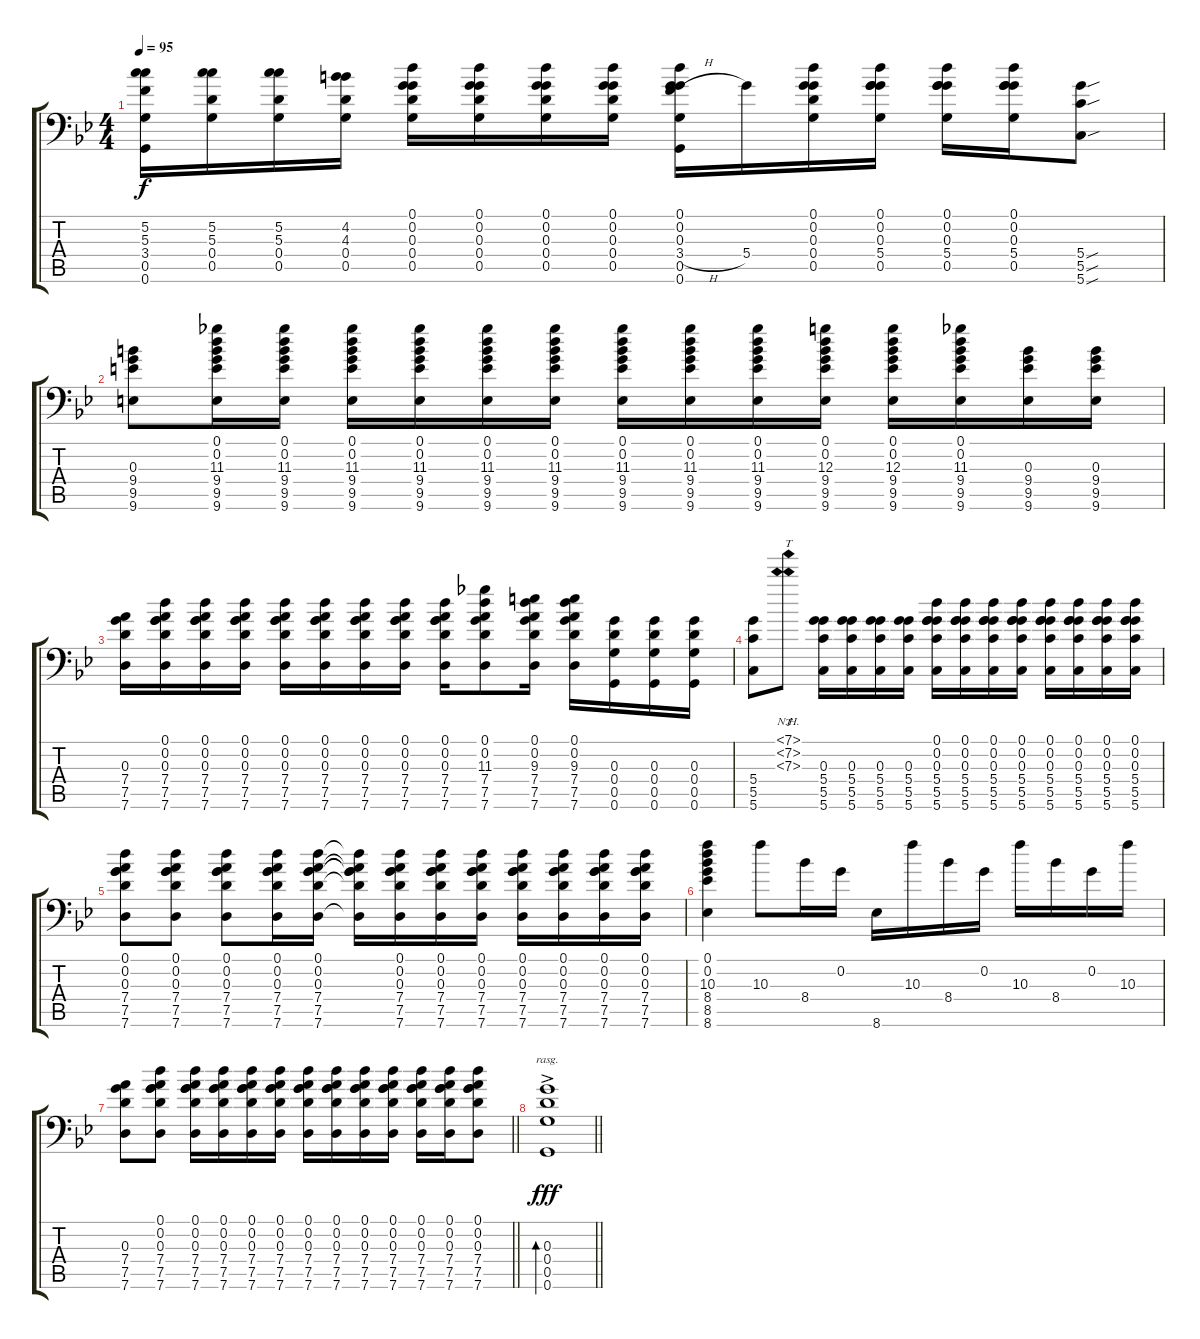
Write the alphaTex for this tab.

\track "" {instrument acousticguitarsteel}
\staff {score tabs}
\tuning (D4 G3 G3 D3 G2 G1) {hide}
\ts (4 4)
\tempo 95
\clef f4
\ks bb
(5.2 5.3 3.4 0.5 0.6).16{dy f} (5.2 5.3 0.4 0.5).16 (5.2 5.3 0.4 0.5).16 (4.2 4.3 0.4 0.5).16 (0.1 0.2 0.3 0.4 0.5).16 (0.1 0.2 0.3 0.4 0.5).16 (0.1 0.2 0.3 0.4 0.5).16 (0.1 0.2 0.3 0.4 0.5).16 (0.1 0.2 0.3 3.4{h} 0.5 0.6).16 5.4.16 (0.1 0.2 0.3 0.4 0.5).16 (0.1 0.2 0.3 5.4 0.5).16 (0.1 0.2 0.3 5.4 0.5).16 (0.1 0.2 0.3 5.4 0.5).16 (5.4{sou} 5.5{sou} 5.6{sou}).8 |
(0.3 9.4 9.5 9.6).8 (0.1 0.2 11.3 9.4 9.5 9.6).16 (0.1 0.2 11.3 9.4 9.5 9.6).16 (0.1 0.2 11.3 9.4 9.5 9.6).16 (0.1 0.2 11.3 9.4 9.5 9.6).16 (0.1 0.2 11.3 9.4 9.5 9.6).16 (0.1 0.2 11.3 9.4 9.5 9.6).16 (0.1 0.2 11.3 9.4 9.5 9.6).16 (0.1 0.2 11.3 9.4 9.5 9.6).16 (0.1 0.2 11.3 9.4 9.5 9.6).16 (0.1 0.2 12.3 9.4 9.5 9.6).16 (0.1 0.2 12.3 9.4 9.5 9.6).16 (0.1 0.2 11.3 9.4 9.5 9.6).16 (0.3 9.4 9.5 9.6).16 (0.3 9.4 9.5 9.6).16 |
(0.3 7.4 7.5 7.6).16 (0.1 0.2 0.3 7.4 7.5 7.6).16 (0.1 0.2 0.3 7.4 7.5 7.6).16 (0.1 0.2 0.3 7.4 7.5 7.6).16 (0.1 0.2 0.3 7.4 7.5 7.6).16 (0.1 0.2 0.3 7.4 7.5 7.6).16 (0.1 0.2 0.3 7.4 7.5 7.6).16 (0.1 0.2 0.3 7.4 7.5 7.6).16 (0.1 0.2 0.3 7.4 7.5 7.6).16 (0.1 0.2 11.3 7.4 7.5 7.6).8 (0.1 0.2 9.3 7.4 7.5 7.6).16 (0.1 0.2 9.3 7.4 7.5 7.6).16 (0.3 0.4 0.5 0.6).16 (0.3 0.4 0.5 0.6).16 (0.3 0.4 0.5 0.6).16 |
(5.4 5.5 5.6).8 (7.1{nh} 7.2{nh} 7.3{nh}).8{tt} (0.3 5.4 5.5 5.6).16 (0.3 5.4 5.5 5.6).16 (0.3 5.4 5.5 5.6).16 (0.3 5.4 5.5 5.6).16 (0.1 0.2 0.3 5.4 5.5 5.6).16 (0.1 0.2 0.3 5.4 5.5 5.6).16 (0.1 0.2 0.3 5.4 5.5 5.6).16 (0.1 0.2 0.3 5.4 5.5 5.6).16 (0.1 0.2 0.3 5.4 5.5 5.6).16 (0.1 0.2 0.3 5.4 5.5 5.6).16 (0.1 0.2 0.3 5.4 5.5 5.6).16 (0.1 0.2 0.3 5.4 5.5 5.6).16 |
(0.1 0.2 0.3 7.4 7.5 7.6).8 (0.1 0.2 0.3 7.4 7.5 7.6).8 (0.1 0.2 0.3 7.4 7.5 7.6).8 (0.1 0.2 0.3 7.4 7.5 7.6).16 (0.1 0.2 0.3 7.4 7.5 7.6).16 (0.1{t} 0.2{t} 0.3{t} 7.4{t} 7.5{t} 7.6{t}).16 (0.1 0.2 0.3 7.4 7.5 7.6).16 (0.1 0.2 0.3 7.4 7.5 7.6).16 (0.1 0.2 0.3 7.4 7.5 7.6).16 (0.1 0.2 0.3 7.4 7.5 7.6).16 (0.1 0.2 0.3 7.4 7.5 7.6).16 (0.1 0.2 0.3 7.4 7.5 7.6).16 (0.1 0.2 0.3 7.4 7.5 7.6).16 |
(0.1 0.2 10.3 8.4 8.5 8.6).4 10.3.8 8.4.16 0.2.16 8.6.16 10.3.16 8.4.16 0.2.16 10.3.16 8.4.16 0.2.16 10.3.16 |
\barLineRight lightlight
(0.3 7.4 7.5 7.6).8 (0.1 0.2 0.3 7.4 7.5 7.6).8 (0.1 0.2 0.3 7.4 7.5 7.6).16 (0.1 0.2 0.3 7.4 7.5 7.6).16 (0.1 0.2 0.3 7.4 7.5 7.6).16 (0.1 0.2 0.3 7.4 7.5 7.6).16 (0.1 0.2 0.3 7.4 7.5 7.6).16 (0.1 0.2 0.3 7.4 7.5 7.6).16 (0.1 0.2 0.3 7.4 7.5 7.6).16 (0.1 0.2 0.3 7.4 7.5 7.6).16 (0.1 0.2 0.3 7.4 7.5 7.6).16 (0.1 0.2 0.3 7.4 7.5 7.6).16 (0.1 0.2 0.3 7.4 7.5 7.6).8 |
\barLineRight lightlight
(0.3{ac} 0.4{ac} 0.5{ac} 0.6{ac}).1{bd 240 rasg ii dy fff}
